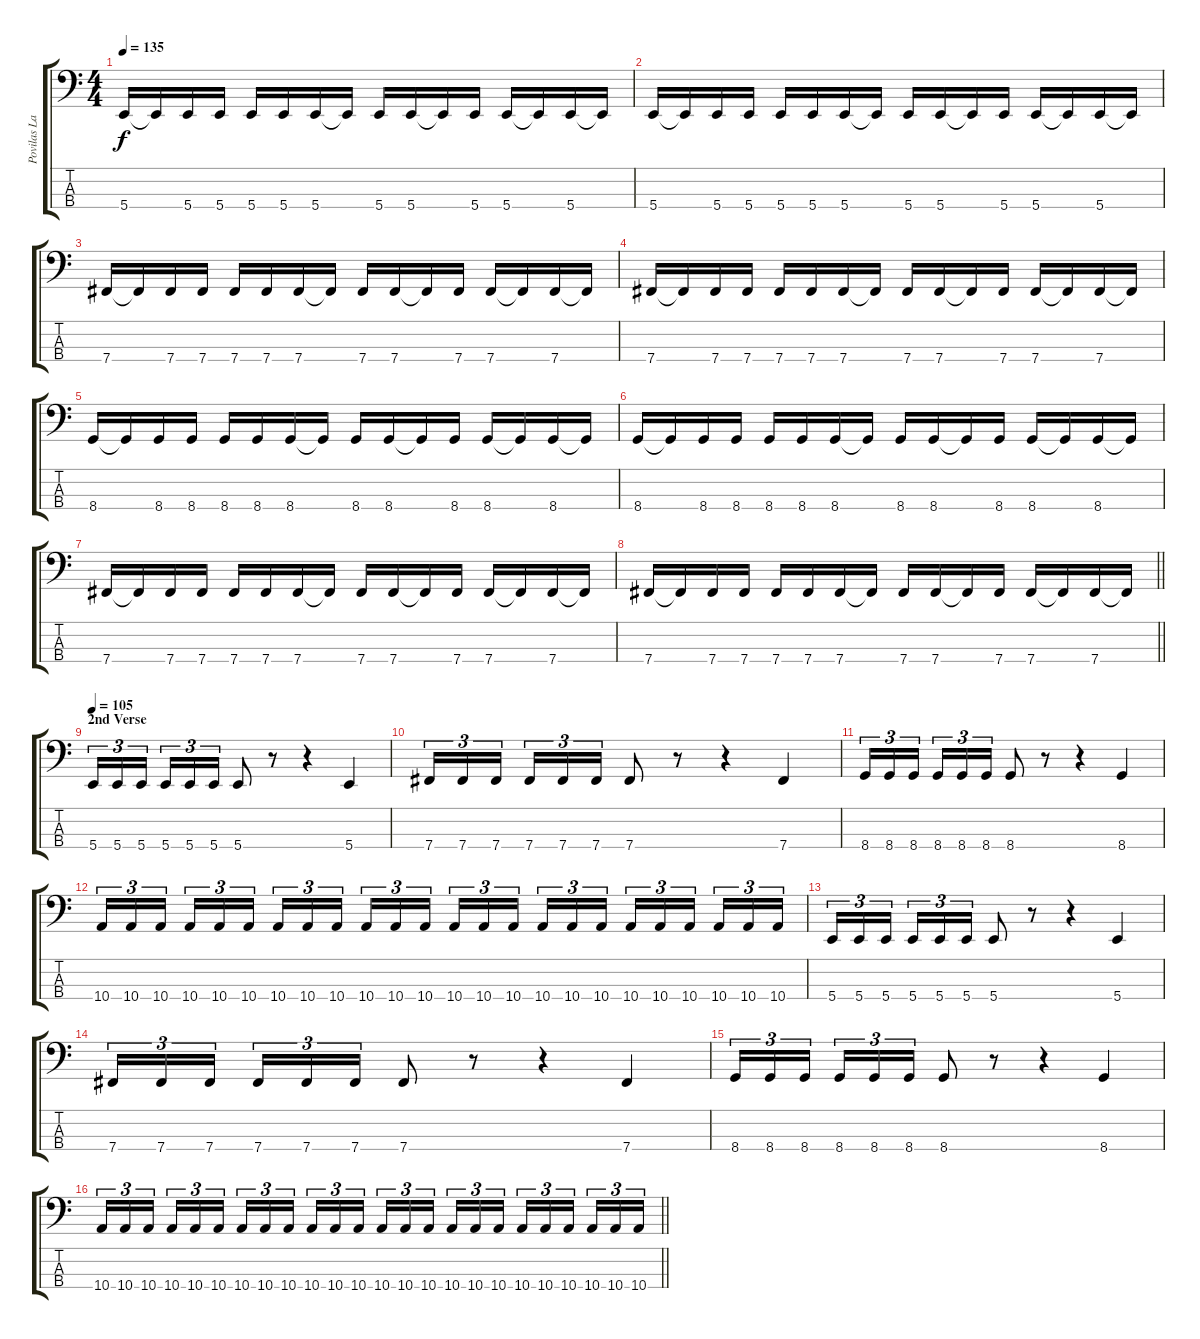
\track ("Povilas Laurinaitis " "Povilas La") {instrument electricbassfinger}
\staff {score tabs}
\tuning (E2 B1 Gb1 B0) {hide}
\ts (4 4)
\tempo 135
\clef f4
\ks c
5.4.16{dy f} 5.4{t}.16 5.4.16 5.4.16 5.4.16 5.4.16 5.4.16 5.4{t}.16 5.4.16 5.4.16 5.4{t}.16 5.4.16 5.4.16 5.4{t}.16 5.4.16 5.4{t}.16 |
5.4.16 5.4{t}.16 5.4.16 5.4.16 5.4.16 5.4.16 5.4.16 5.4{t}.16 5.4.16 5.4.16 5.4{t}.16 5.4.16 5.4.16 5.4{t}.16 5.4.16 5.4{t}.16 |
7.4.16 7.4{t}.16 7.4.16 7.4.16 7.4.16 7.4.16 7.4.16 7.4{t}.16 7.4.16 7.4.16 7.4{t}.16 7.4.16 7.4.16 7.4{t}.16 7.4.16 7.4{t}.16 |
7.4.16 7.4{t}.16 7.4.16 7.4.16 7.4.16 7.4.16 7.4.16 7.4{t}.16 7.4.16 7.4.16 7.4{t}.16 7.4.16 7.4.16 7.4{t}.16 7.4.16 7.4{t}.16 |
8.4.16 8.4{t}.16 8.4.16 8.4.16 8.4.16 8.4.16 8.4.16 8.4{t}.16 8.4.16 8.4.16 8.4{t}.16 8.4.16 8.4.16 8.4{t}.16 8.4.16 8.4{t}.16 |
8.4.16 8.4{t}.16 8.4.16 8.4.16 8.4.16 8.4.16 8.4.16 8.4{t}.16 8.4.16 8.4.16 8.4{t}.16 8.4.16 8.4.16 8.4{t}.16 8.4.16 8.4{t}.16 |
7.4.16 7.4{t}.16 7.4.16 7.4.16 7.4.16 7.4.16 7.4.16 7.4{t}.16 7.4.16 7.4.16 7.4{t}.16 7.4.16 7.4.16 7.4{t}.16 7.4.16 7.4{t}.16 |
\barLineRight lightlight
7.4.16 7.4{t}.16 7.4.16 7.4.16 7.4.16 7.4.16 7.4.16 7.4{t}.16 7.4.16 7.4.16 7.4{t}.16 7.4.16 7.4.16 7.4{t}.16 7.4.16 7.4{t}.16 |
\section ("" "2nd Verse")
\tempo 105
5.4.16{tu (3 2)} 5.4.16{tu (3 2)} 5.4.16{tu (3 2) beam splitsecondary} 5.4.16{tu (3 2)} 5.4.16{tu (3 2)} 5.4.16{tu (3 2)} 5.4.8 r.8 r.4 5.4.4 |
7.4.16{tu (3 2)} 7.4.16{tu (3 2)} 7.4.16{tu (3 2) beam splitsecondary} 7.4.16{tu (3 2)} 7.4.16{tu (3 2)} 7.4.16{tu (3 2)} 7.4.8 r.8 r.4 7.4.4 |
8.4.16{tu (3 2)} 8.4.16{tu (3 2)} 8.4.16{tu (3 2) beam splitsecondary} 8.4.16{tu (3 2)} 8.4.16{tu (3 2)} 8.4.16{tu (3 2)} 8.4.8 r.8 r.4 8.4.4 |
10.4.16{tu (3 2)} 10.4.16{tu (3 2)} 10.4.16{tu (3 2) beam splitsecondary} 10.4.16{tu (3 2)} 10.4.16{tu (3 2)} 10.4.16{tu (3 2)} 10.4.16{tu (3 2)} 10.4.16{tu (3 2)} 10.4.16{tu (3 2) beam splitsecondary} 10.4.16{tu (3 2)} 10.4.16{tu (3 2)} 10.4.16{tu (3 2)} 10.4.16{tu (3 2)} 10.4.16{tu (3 2)} 10.4.16{tu (3 2) beam splitsecondary} 10.4.16{tu (3 2)} 10.4.16{tu (3 2)} 10.4.16{tu (3 2)} 10.4.16{tu (3 2)} 10.4.16{tu (3 2)} 10.4.16{tu (3 2) beam splitsecondary} 10.4.16{tu (3 2)} 10.4.16{tu (3 2)} 10.4.16{tu (3 2)} |
5.4.16{tu (3 2)} 5.4.16{tu (3 2)} 5.4.16{tu (3 2) beam splitsecondary} 5.4.16{tu (3 2)} 5.4.16{tu (3 2)} 5.4.16{tu (3 2)} 5.4.8 r.8 r.4 5.4.4 |
7.4.16{tu (3 2)} 7.4.16{tu (3 2)} 7.4.16{tu (3 2) beam splitsecondary} 7.4.16{tu (3 2)} 7.4.16{tu (3 2)} 7.4.16{tu (3 2)} 7.4.8 r.8 r.4 7.4.4 |
8.4.16{tu (3 2)} 8.4.16{tu (3 2)} 8.4.16{tu (3 2) beam splitsecondary} 8.4.16{tu (3 2)} 8.4.16{tu (3 2)} 8.4.16{tu (3 2)} 8.4.8 r.8 r.4 8.4.4 |
\barLineRight lightlight
10.4.16{tu (3 2)} 10.4.16{tu (3 2)} 10.4.16{tu (3 2) beam splitsecondary} 10.4.16{tu (3 2)} 10.4.16{tu (3 2)} 10.4.16{tu (3 2)} 10.4.16{tu (3 2)} 10.4.16{tu (3 2)} 10.4.16{tu (3 2) beam splitsecondary} 10.4.16{tu (3 2)} 10.4.16{tu (3 2)} 10.4.16{tu (3 2)} 10.4.16{tu (3 2)} 10.4.16{tu (3 2)} 10.4.16{tu (3 2) beam splitsecondary} 10.4.16{tu (3 2)} 10.4.16{tu (3 2)} 10.4.16{tu (3 2)} 10.4.16{tu (3 2)} 10.4.16{tu (3 2)} 10.4.16{tu (3 2) beam splitsecondary} 10.4.16{tu (3 2)} 10.4.16{tu (3 2)} 10.4.16{tu (3 2)}
